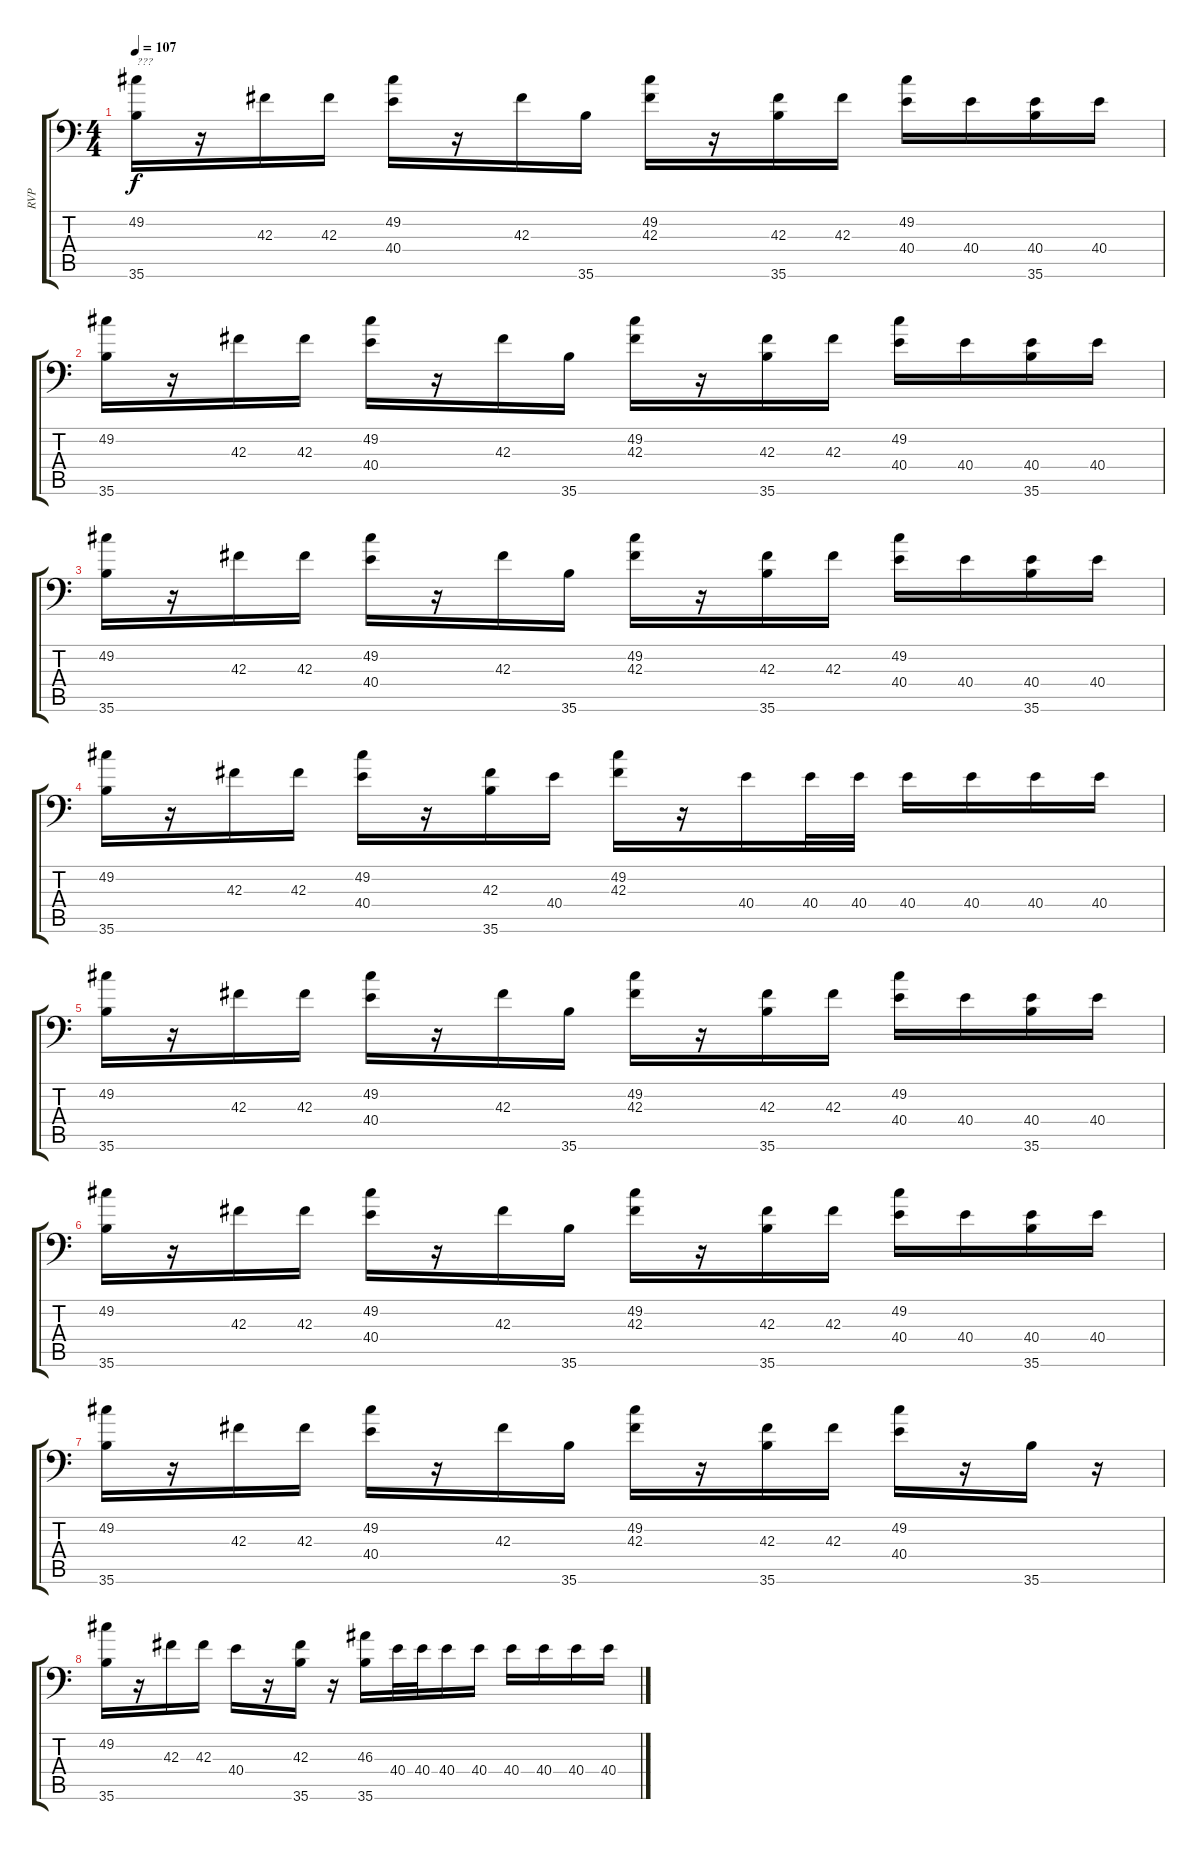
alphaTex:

\track ("RVP" "RVP") {instrument acousticgrandpiano}
\staff {score tabs}
\tuning (C-1 C-1 C-1 C-1 C-1 C-1) {hide}
\ts (4 4)
\tempo 107
\clef f4
\ks c
(49.2 35.6).16{txt "???" dy f} r.16 42.3.16 42.3.16 (49.2 40.4).16 r.16 42.3.16 35.6.16 (49.2 42.3).16 r.16 (42.3 35.6).16 42.3.16 (49.2 40.4).16 40.4.16 (40.4 35.6).16 40.4.16 |
(49.2 35.6).16 r.16 42.3.16 42.3.16 (49.2 40.4).16 r.16 42.3.16 35.6.16 (49.2 42.3).16 r.16 (42.3 35.6).16 42.3.16 (49.2 40.4).16 40.4.16 (40.4 35.6).16 40.4.16 |
(49.2 35.6).16 r.16 42.3.16 42.3.16 (49.2 40.4).16 r.16 42.3.16 35.6.16 (49.2 42.3).16 r.16 (42.3 35.6).16 42.3.16 (49.2 40.4).16 40.4.16 (40.4 35.6).16 40.4.16 |
(49.2 35.6).16 r.16 42.3.16 42.3.16 (49.2 40.4).16 r.16 (42.3 35.6).16 40.4.16 (49.2 42.3).16 r.16 40.4.16 40.4.32 40.4.32 40.4.16 40.4.16 40.4.16 40.4.16 |
(49.2 35.6).16 r.16 42.3.16 42.3.16 (49.2 40.4).16 r.16 42.3.16 35.6.16 (49.2 42.3).16 r.16 (42.3 35.6).16 42.3.16 (49.2 40.4).16 40.4.16 (40.4 35.6).16 40.4.16 |
(49.2 35.6).16 r.16 42.3.16 42.3.16 (49.2 40.4).16 r.16 42.3.16 35.6.16 (49.2 42.3).16 r.16 (42.3 35.6).16 42.3.16 (49.2 40.4).16 40.4.16 (40.4 35.6).16 40.4.16 |
(49.2 35.6).16 r.16 42.3.16 42.3.16 (49.2 40.4).16 r.16 42.3.16 35.6.16 (49.2 42.3).16 r.16 (42.3 35.6).16 42.3.16 (49.2 40.4).16 r.16 35.6.16 r.16 |
(49.2 35.6).16 r.16 42.3.16 42.3.16 40.4.16 r.16 (42.3 35.6).16 r.16 (46.3 35.6).16 40.4.32 40.4.32 40.4.16 40.4.16 40.4.16 40.4.16 40.4.16 40.4.16
